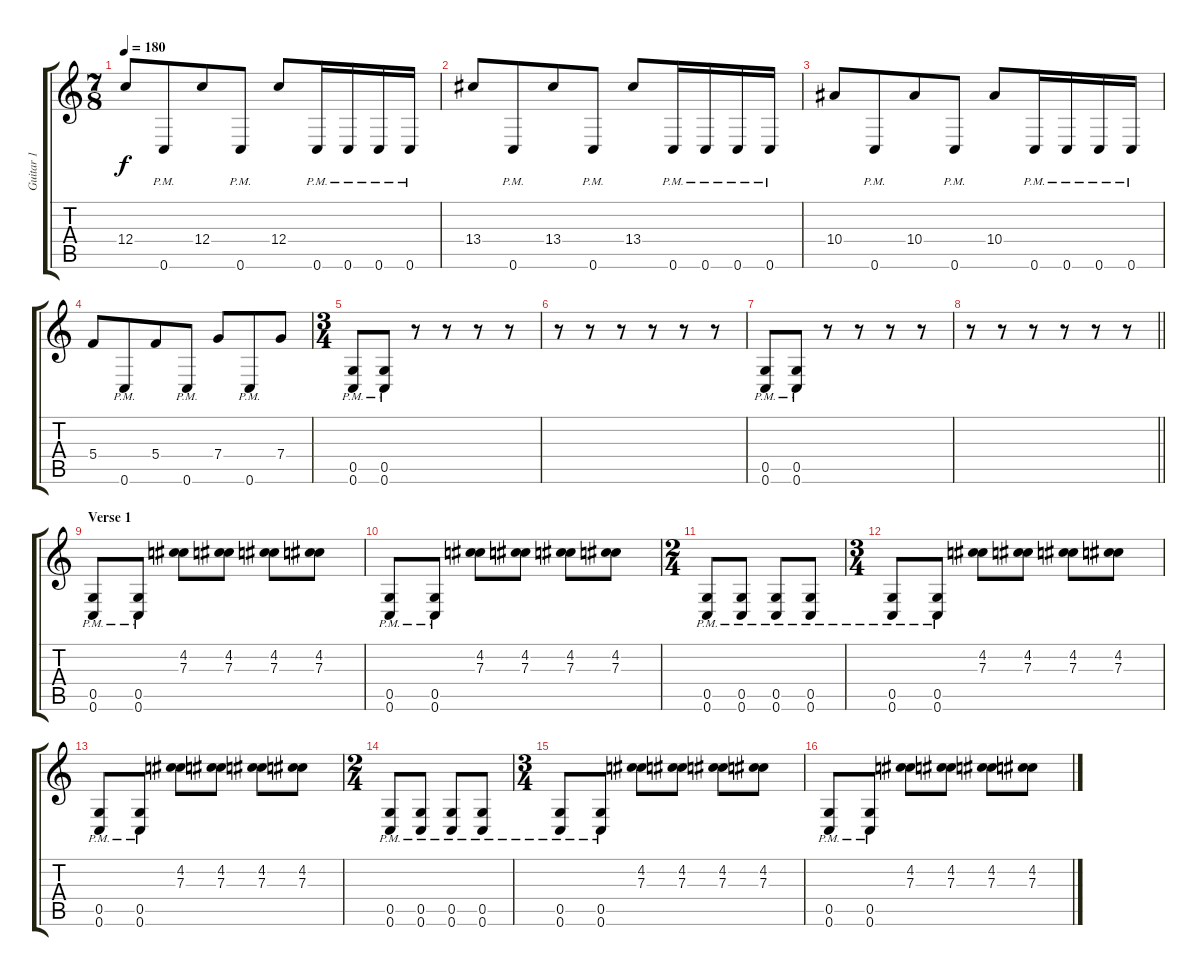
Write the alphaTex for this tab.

\track ("Guitar 1" "Guitar 1") {instrument distortionguitar}
\staff {score tabs}
\tuning (D4 A3 F3 C3 G2 C2) {hide}
\ts (7 8)
\tempo 180
\clef g2
\ks c
12.4.8{dy f} 0.6{pm}.8 12.4.8 0.6{pm}.8 12.4.8 0.6{pm}.16 0.6{pm}.16 0.6{pm}.16 0.6{pm}.16 |
13.4.8 0.6{pm}.8 13.4.8 0.6{pm}.8 13.4.8 0.6{pm}.16 0.6{pm}.16 0.6{pm}.16 0.6{pm}.16 |
10.4.8 0.6{pm}.8 10.4.8 0.6{pm}.8 10.4.8 0.6{pm}.16 0.6{pm}.16 0.6{pm}.16 0.6{pm}.16 |
5.4.8 0.6{pm}.8 5.4.8 0.6{pm}.8 7.4.8 0.6{pm}.8 7.4.8 |
\ts (3 4)
(0.5{pm} 0.6{pm}).8 (0.5{pm} 0.6{pm}).8 r.8 r.8 r.8 r.8 |
r.8 r.8 r.8 r.8 r.8 r.8 |
(0.5{pm} 0.6{pm}).8 (0.5{pm} 0.6{pm}).8 r.8 r.8 r.8 r.8 |
\barLineRight lightlight
r.8 r.8 r.8 r.8 r.8 r.8 |
\section ("" "Verse 1")
(0.5{pm} 0.6{pm}).8 (0.5{pm} 0.6{pm}).8 (4.2 7.3).8 (4.2 7.3).8 (4.2 7.3).8 (4.2 7.3).8 |
(0.5{pm} 0.6{pm}).8 (0.5{pm} 0.6{pm}).8 (4.2 7.3).8 (4.2 7.3).8 (4.2 7.3).8 (4.2 7.3).8 |
\ts (2 4)
(0.5{pm} 0.6{pm}).8 (0.5{pm} 0.6{pm}).8 (0.5{pm} 0.6{pm}).8 (0.5{pm} 0.6{pm}).8 |
\ts (3 4)
(0.5{pm} 0.6{pm}).8 (0.5{pm} 0.6{pm}).8 (4.2 7.3).8 (4.2 7.3).8 (4.2 7.3).8 (4.2 7.3).8 |
(0.5{pm} 0.6{pm}).8 (0.5{pm} 0.6{pm}).8 (4.2 7.3).8 (4.2 7.3).8 (4.2 7.3).8 (4.2 7.3).8 |
\ts (2 4)
(0.5{pm} 0.6{pm}).8 (0.5{pm} 0.6{pm}).8 (0.5{pm} 0.6{pm}).8 (0.5{pm} 0.6{pm}).8 |
\ts (3 4)
(0.5{pm} 0.6{pm}).8 (0.5{pm} 0.6{pm}).8 (4.2 7.3).8 (4.2 7.3).8 (4.2 7.3).8 (4.2 7.3).8 |
(0.5{pm} 0.6{pm}).8 (0.5{pm} 0.6{pm}).8 (4.2 7.3).8 (4.2 7.3).8 (4.2 7.3).8 (4.2 7.3).8
